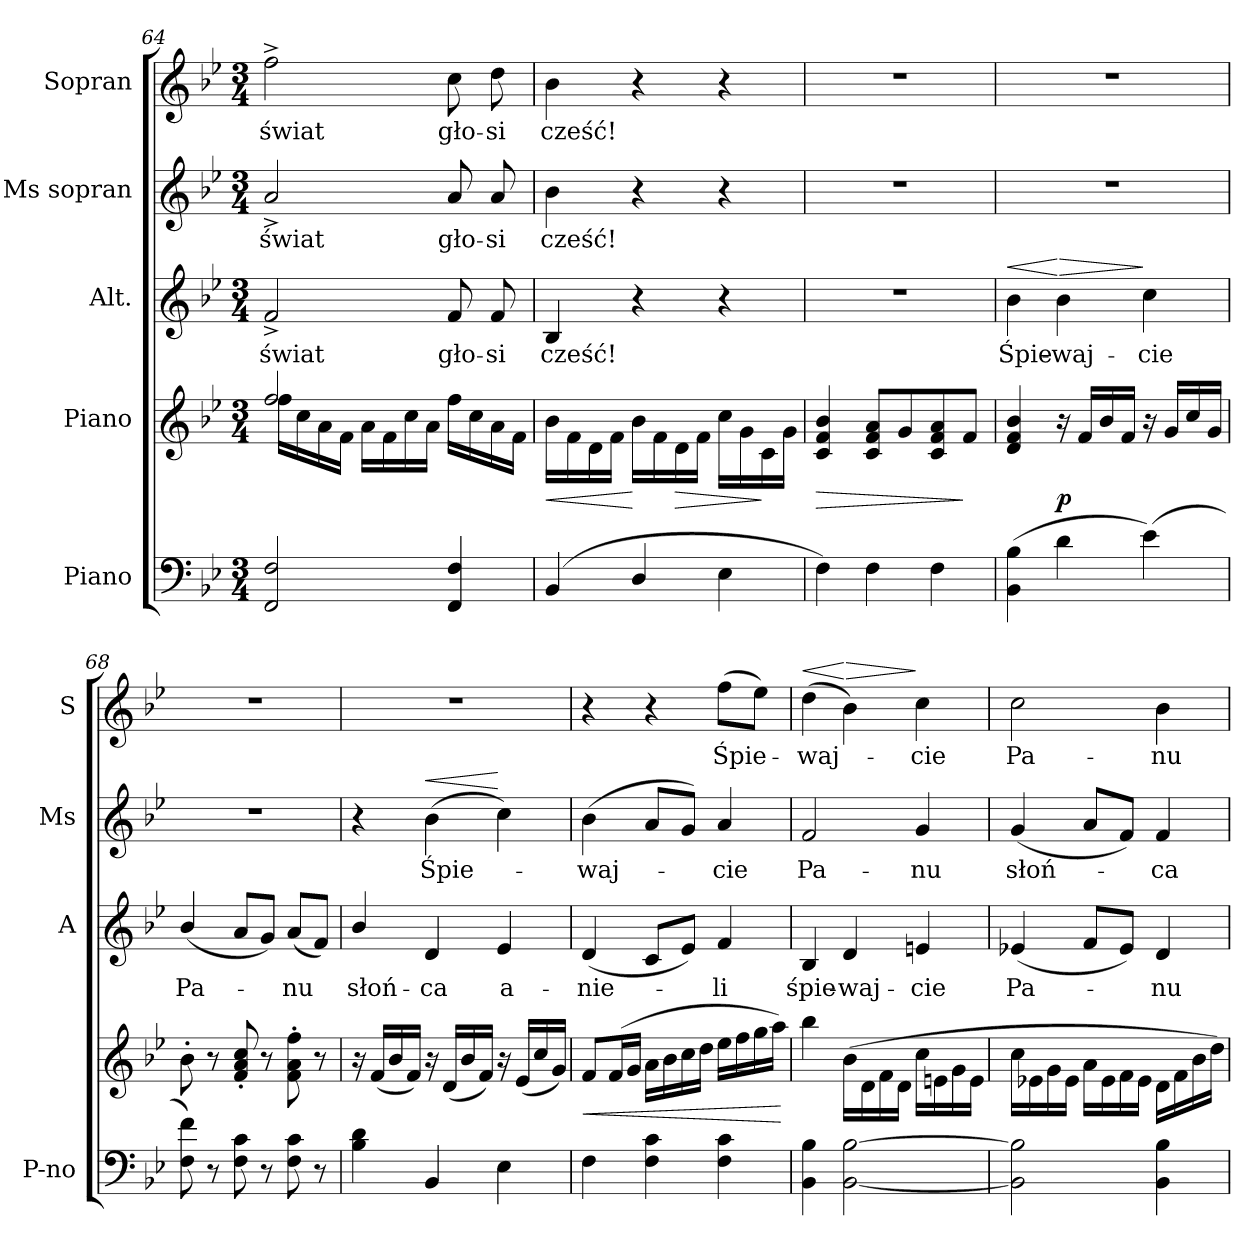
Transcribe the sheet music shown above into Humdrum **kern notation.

**kern	**kern	**dynam	**kern	**text	**dynam	**kern	**text	**dynam	**kern	**text	**dynam
*part5	*part4	*part4	*part3	*part3	*part3	*part2	*part2	*part2	*part1	*part1	*part1
*staff5	*staff4	*staff4	*staff3	*staff3	*staff3	*staff2	*staff2	*staff2	*staff1	*staff1	*staff1
*I"Piano	*I"Piano	*	*I"Alt.	*	*	*I"Ms sopran	*	*	*I"Sopran	*	*
*I'P-no	*	*	*I'A	*	*	*I'Ms	*	*	*I'S	*	*
*clefF4	*clefG2	*	*clefG2	*	*	*clefG2	*	*	*clefG2	*	*
*k[b-e-]	*k[b-e-]	*	*k[b-e-]	*	*	*k[b-e-]	*	*	*k[b-e-]	*	*
*M3/4	*M3/4	*	*M3/4	*	*	*M3/4	*	*	*M3/4	*	*
=64	=64	=64	=64	=64	=64	=64	=64	=64	=64	=64	=64
*	*^	*	*	*	*	*	*	*	*	*	*
2FF/ 2F/	2ff/	16ff\LL	.	2f^/	świat	.	2a^/	świat	.	2ff^\	świat	.
.	.	16cc\	.	.	.	.	.	.	.	.	.	.
.	.	16a\	.	.	.	.	.	.	.	.	.	.
.	.	16f\JJ	.	.	.	.	.	.	.	.	.	.
.	.	16a\LL	.	.	.	.	.	.	.	.	.	.
.	.	16f\	.	.	.	.	.	.	.	.	.	.
.	.	16cc\	.	.	.	.	.	.	.	.	.	.
.	.	16a\JJ	.	.	.	.	.	.	.	.	.	.
4FF/ 4F/	4ryy	16ff\LL	.	8f/	gło-	.	8a/	gło-	.	8cc\	gło-	.
.	.	16cc\	.	.	.	.	.	.	.	.	.	.
.	.	16a\	.	8f/	-si	.	8a/	-si	.	8dd\	-si	.
.	.	16f\JJ	.	.	.	.	.	.	.	.	.	.
=65	=65	=65	=65	=65	=65	=65	=65	=65	=65	=65	=65	=65
!	!	!	!LO:HP:b	!	!	!	!	!	!	!	!	!
*	*v	*v	*	*	*	*	*	*	*	*	*	*
(4BB-/	16b-\LL	<	4B-/	cześć!	.	4b-\	cześć!	.	4b-\	cześć!	.
.	16f\	.	.	.	.	.	.	.	.	.	.
.	16d\	.	.	.	.	.	.	.	.	.	.
.	16f\JJ	.	.	.	.	.	.	.	.	.	.
4D/	16b-\LL	[	4r	.	.	4r	.	.	4r	.	.
.	16f\	.	.	.	.	.	.	.	.	.	.
!	!	!LO:HP:b	!	!	!	!	!	!	!	!	!
.	16d\	>	.	.	.	.	.	.	.	.	.
.	16f\JJ	.	.	.	.	.	.	.	.	.	.
4E-\	16cc\LL	.	4r	.	.	4r	.	.	4r	.	.
.	16g\	.	.	.	.	.	.	.	.	.	.
.	16c\	]	.	.	.	.	.	.	.	.	.
.	16g\JJ	.	.	.	.	.	.	.	.	.	.
=66	=66	=66	=66	=66	=66	=66	=66	=66	=66	=66	=66
!	!	!LO:HP:b	!	!	!	!	!	!	!	!	!
4F\)	4c/ 4f/ 4b-/	>	2.r	.	.	2.r	.	.	2.r	.	.
4F\	8c/ 8f/ 8a/L	.	.	.	.	.	.	.	.	.	.
.	8g/	.	.	.	.	.	.	.	.	.	.
4F\	8c/ 8f/ 8a/	.	.	.	.	.	.	.	.	.	.
.	8f/J	]	.	.	.	.	.	.	.	.	.
=67	=67	=67	=67	=67	=67	=67	=67	=67	=67	=67	=67
!	!	!	!	!	!LO:HP:a	!	!	!	!	!	!
(4BB-\ 4B-\	4d/ 4f/ 4b-/	.	4b-\	Śpie-	<	2.r	.	.	2.r	.	.
!	!	!	!	!	!LO:HP:n=1:a	!	!	!	!	!	!
4d\	16r	p	4b-\	-waj-	[ >	.	.	.	.	.	.
.	16f/LL	.	.	.	.	.	.	.	.	.	.
.	16b-/	.	.	.	.	.	.	.	.	.	.
.	16f/JJ	.	.	.	.	.	.	.	.	.	.
(4e-\)	16r	.	4cc\	-cie	]	.	.	.	.	.	.
.	16g/LL	.	.	.	.	.	.	.	.	.	.
.	16cc/	.	.	.	.	.	.	.	.	.	.
.	16g/JJ	.	.	.	.	.	.	.	.	.	.
=68	=68	=68	=68	=68	=68	=68	=68	=68	=68	=68	=68
8F\ 8f\)	8b-'\	.	(4b-/	Pa-	.	2.r	.	.	2.r	.	.
8r	8r	.	.	.	.	.	.	.	.	.	.
8F\ 8c\	8f'/ 8a'/ 8cc'/	.	8a/L	.	.	.	.	.	.	.	.
8r	8r	.	8g/J)	.	.	.	.	.	.	.	.
8F\ 8c\	8f'\ 8a'\ 8ff'\	.	(8a/L	-nu	.	.	.	.	.	.	.
8r	8r	.	8f/J)	.	.	.	.	.	.	.	.
=69	=69	=69	=69	=69	=69	=69	=69	=69	=69	=69	=69
4B-\ 4d\	16r	.	4b-/	słoń-	.	4r	.	.	2.r	.	.
.	(16f/LL	.	.	.	.	.	.	.	.	.	.
.	16b-/	.	.	.	.	.	.	.	.	.	.
.	16f/JJ)	.	.	.	.	.	.	.	.	.	.
!	!	!	!	!	!	!	!	!LO:HP:a	!	!	!
4BB-/	16r	.	4d/	-ca	.	(4b-\	Śpie-	<	.	.	.
.	(16d/LL	.	.	.	.	.	.	.	.	.	.
.	16b-/	.	.	.	.	.	.	.	.	.	.
.	16f/JJ)	.	.	.	.	.	.	.	.	.	.
4E-\	16r	.	4e-/	a-	.	4cc\)	.	[	.	.	.
.	(16e-/LL	.	.	.	.	.	.	.	.	.	.
.	16cc/	.	.	.	.	.	.	.	.	.	.
.	16g/JJ)	.	.	.	.	.	.	.	.	.	.
=70	=70	=70	=70	=70	=70	=70	=70	=70	=70	=70	=70
!	!	!LO:HP:b	!	!	!	!	!	!	!	!	!
4F\	8f/L	<	(4d/	-nie-	.	(4b-\	-waj-	.	4r	.	.
.	(16f/L	.	.	.	.	.	.	.	.	.	.
.	16g/JJ	.	.	.	.	.	.	.	.	.	.
4F\ 4c\	16a\LL	.	8c/L	.	.	8a/L	.	.	4r	.	.
.	16b-\	.	.	.	.	.	.	.	.	.	.
.	16cc\	.	8e-/J)	.	.	8g/J)	.	.	.	.	.
.	16dd\JJ	.	.	.	.	.	.	.	.	.	.
4F\ 4c\	16ee-\LL	.	4f/	-li	.	4a/	-cie	.	(8ff\L	Śpie-	.
.	16ff\	.	.	.	.	.	.	.	.	.	.
.	16gg\	.	.	.	.	.	.	.	8ee-\J)	.	.
.	16aa\JJ)	.	.	.	.	.	.	.	.	.	.
.	.	[	.	.	.	.	.	.	.	.	.
=71	=71	=71	=71	=71	=71	=71	=71	=71	=71	=71	=71
!	!	!	!	!	!	!	!	!	!	!	!LO:HP:a
4BB-\ 4B-\	4bb-\	.	4B-/	śpie-	.	2f/	Pa-	.	(4dd\	-waj-	<
!	!	!	!	!	!	!	!	!	!	!	!LO:HP:n=1:a
[2BB-\ [2B-\	(16b-\LL	.	4d/	-waj-	.	.	.	.	4b-\)	.	[ >
.	16d\	.	.	.	.	.	.	.	.	.	.
.	16f\	.	.	.	.	.	.	.	.	.	.
.	16d\JJ	.	.	.	.	.	.	.	.	.	.
.	16cc\LL	.	4en/	-cie	.	4g/	-nu	.	4cc\	-cie	]
.	16en\	.	.	.	.	.	.	.	.	.	.
.	16g\	.	.	.	.	.	.	.	.	.	.
.	16e\JJ	.	.	.	.	.	.	.	.	.	.
=72	=72	=72	=72	=72	=72	=72	=72	=72	=72	=72	=72
2BB-]\ 2B-]\	16cc\LL	.	(4e-X/	Pa-	.	(4g/	słoń-	.	2cc\	Pa-	.
.	16e-X\	.	.	.	.	.	.	.	.	.	.
.	16g\	.	.	.	.	.	.	.	.	.	.
.	16e-\JJ	.	.	.	.	.	.	.	.	.	.
.	16a\LL	.	8f/L	.	.	8a/L	.	.	.	.	.
.	16e-\	.	.	.	.	.	.	.	.	.	.
.	16f\	.	8e-/J)	.	.	8f/J)	.	.	.	.	.
.	16e-\JJ	.	.	.	.	.	.	.	.	.	.
4BB-\ 4B-\	16d\LL	.	4d/	-nu	.	4f/	-ca	.	4b-\	-nu	.
.	16f\	.	.	.	.	.	.	.	.	.	.
.	16b-\	.	.	.	.	.	.	.	.	.	.
.	16dd\JJ)	.	.	.	.	.	.	.	.	.	.
=	=	=	=	=	=	=	=	=	=	=	=
*-	*-	*-	*-	*-	*-	*-	*-	*-	*-	*-	*-
